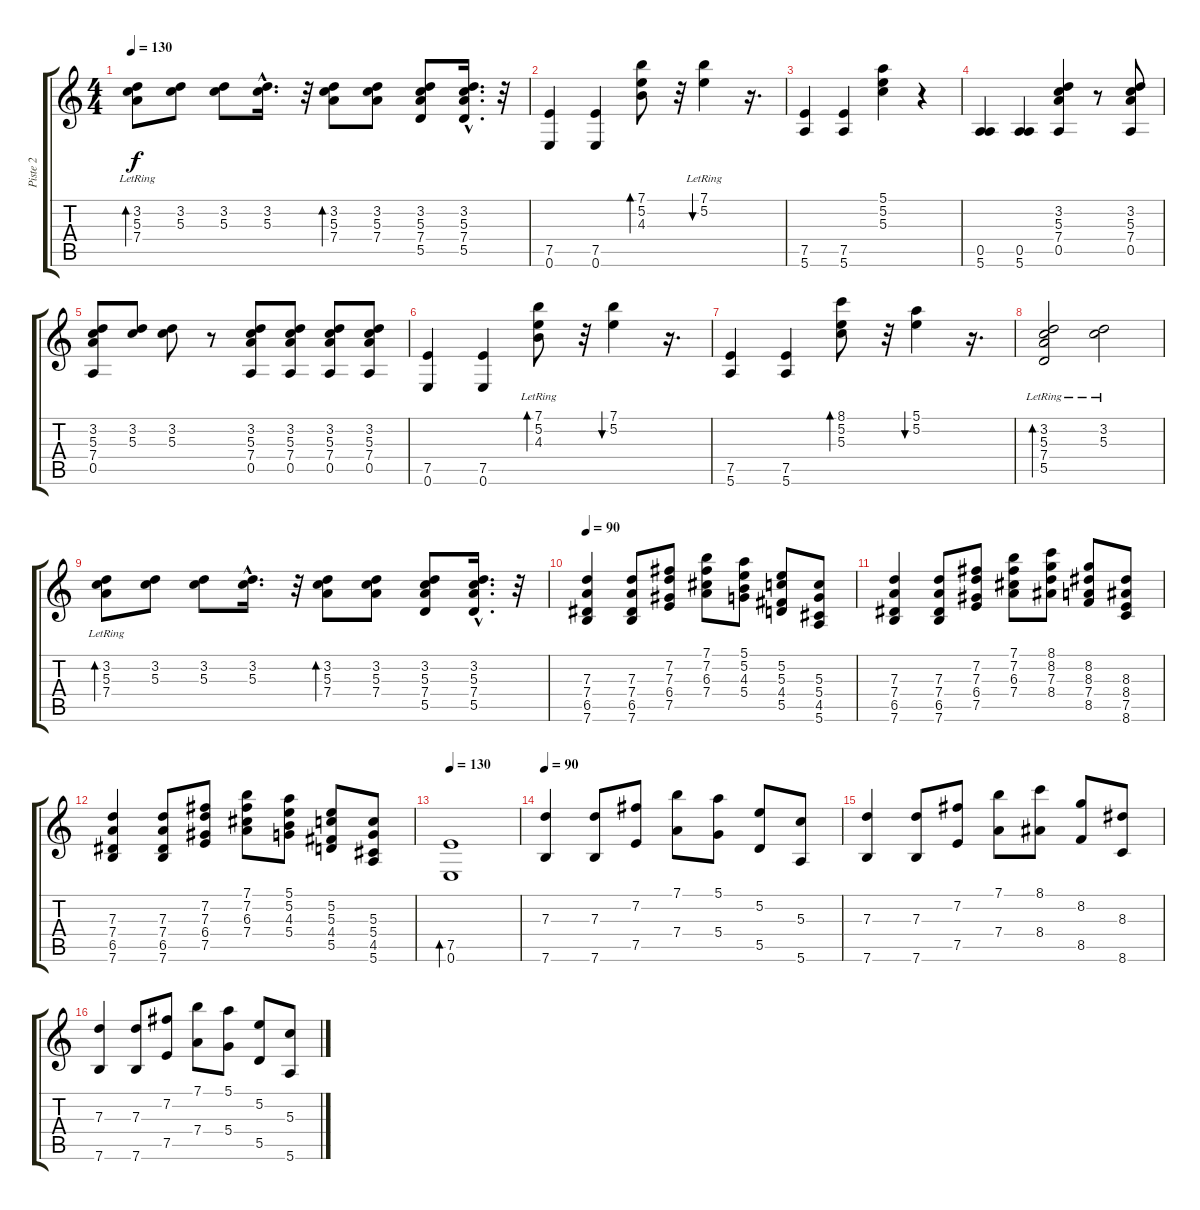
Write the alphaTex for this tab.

\track ("Piste 2" "Piste 2") {instrument acousticguitarsteel}
\staff {score tabs}
\tuning (E4 B3 G3 D3 A2 E2) {hide}
\ts (4 4)
\tempo 130
\clef g2
\ks c
(3.2{lr} 5.3{lr} 7.4{lr}).8{bd 240 dy f} (3.2 5.3).8 (3.2 5.3).8 (3.2{hac} 5.3{hac}).16{d} r.32 (3.2 5.3 7.4).8{bd 30} (3.2 5.3 7.4).8 (3.2 5.3 7.4 5.5).8 (3.2{hac} 5.3{hac} 7.4{hac} 5.5{hac}).16{d} r.32 |
(7.5 0.6).4 (7.5 0.6).4 (7.1 5.2 4.3).8{bd 30} r.32 (7.1{lr} 5.2{lr}).4{bu 30} r.16{d} |
(7.5 5.6).4 (7.5 5.6).4 (5.1 5.2 5.3).4 r.4 |
(0.5 5.6).4 (0.5 5.6).4 (3.2 5.3 7.4 0.5).4 r.8 (3.2 5.3 7.4 0.5).8 |
(3.2 5.3 7.4 0.5).8 (3.2 5.3).8 (3.2 5.3).8 r.8 (3.2 5.3 7.4 0.5).8 (3.2 5.3 7.4 0.5).8 (3.2 5.3 7.4 0.5).8 (3.2 5.3 7.4 0.5).8 |
(7.5 0.6).4 (7.5 0.6).4 (7.1{lr} 5.2{lr} 4.3).8{bd 30} r.32 (7.1 5.2).4{bu 30} r.16{d} |
(7.5 5.6).4 (7.5 5.6).4 (8.1 5.2 5.3).8{bd 60} r.32 (5.1 5.2).4{bu 120} r.16{d} |
(3.2{lr} 5.3{lr} 7.4{lr} 5.5{lr}).2{bd 240} (3.2{lr} 5.3{lr}).2 |
(3.2{lr} 5.3{lr} 7.4{lr}).8{bd 240} (3.2 5.3).8 (3.2 5.3).8 (3.2{hac} 5.3{hac}).16{d} r.32 (3.2 5.3 7.4).8{bd 30} (3.2 5.3 7.4).8 (3.2 5.3 7.4 5.5).8 (3.2{hac} 5.3{hac} 7.4{hac} 5.5{hac}).16{d} r.32 |
\tempo 90
(7.3 7.4 6.5 7.6).4 (7.3 7.4 6.5 7.6).8 (7.2 7.3 6.4 7.5).8 (7.1 7.2 6.3 7.4).8 (5.1 5.2 4.3 5.4).8 (5.2 5.3 4.4 5.5).8 (5.3 5.4 4.5 5.6).8 |
(7.3 7.4 6.5 7.6).4 (7.3 7.4 6.5 7.6).8 (7.2 7.3 6.4 7.5).8 (7.1 7.2 6.3 7.4).8 (8.1 8.2 7.3 8.4).8 (8.2 8.3 7.4 8.5).8 (8.3 8.4 7.5 8.6).8 |
(7.3 7.4 6.5 7.6).4 (7.3 7.4 6.5 7.6).8 (7.2 7.3 6.4 7.5).8 (7.1 7.2 6.3 7.4).8 (5.1 5.2 4.3 5.4).8 (5.2 5.3 4.4 5.5).8 (5.3 5.4 4.5 5.6).8 |
\tempo 130
(7.5 0.6).1{bd 120} |
\tempo 90
(7.3 7.6).4 (7.3 7.6).8 (7.2 7.5).8 (7.1 7.4).8 (5.1 5.4).8 (5.2 5.5).8 (5.3 5.6).8 |
(7.3 7.6).4 (7.3 7.6).8 (7.2 7.5).8 (7.1 7.4).8 (8.1 8.4).8 (8.2 8.5).8 (8.3 8.6).8 |
(7.3 7.6).4 (7.3 7.6).8 (7.2 7.5).8 (7.1 7.4).8 (5.1 5.4).8 (5.2 5.5).8 (5.3 5.6).8
